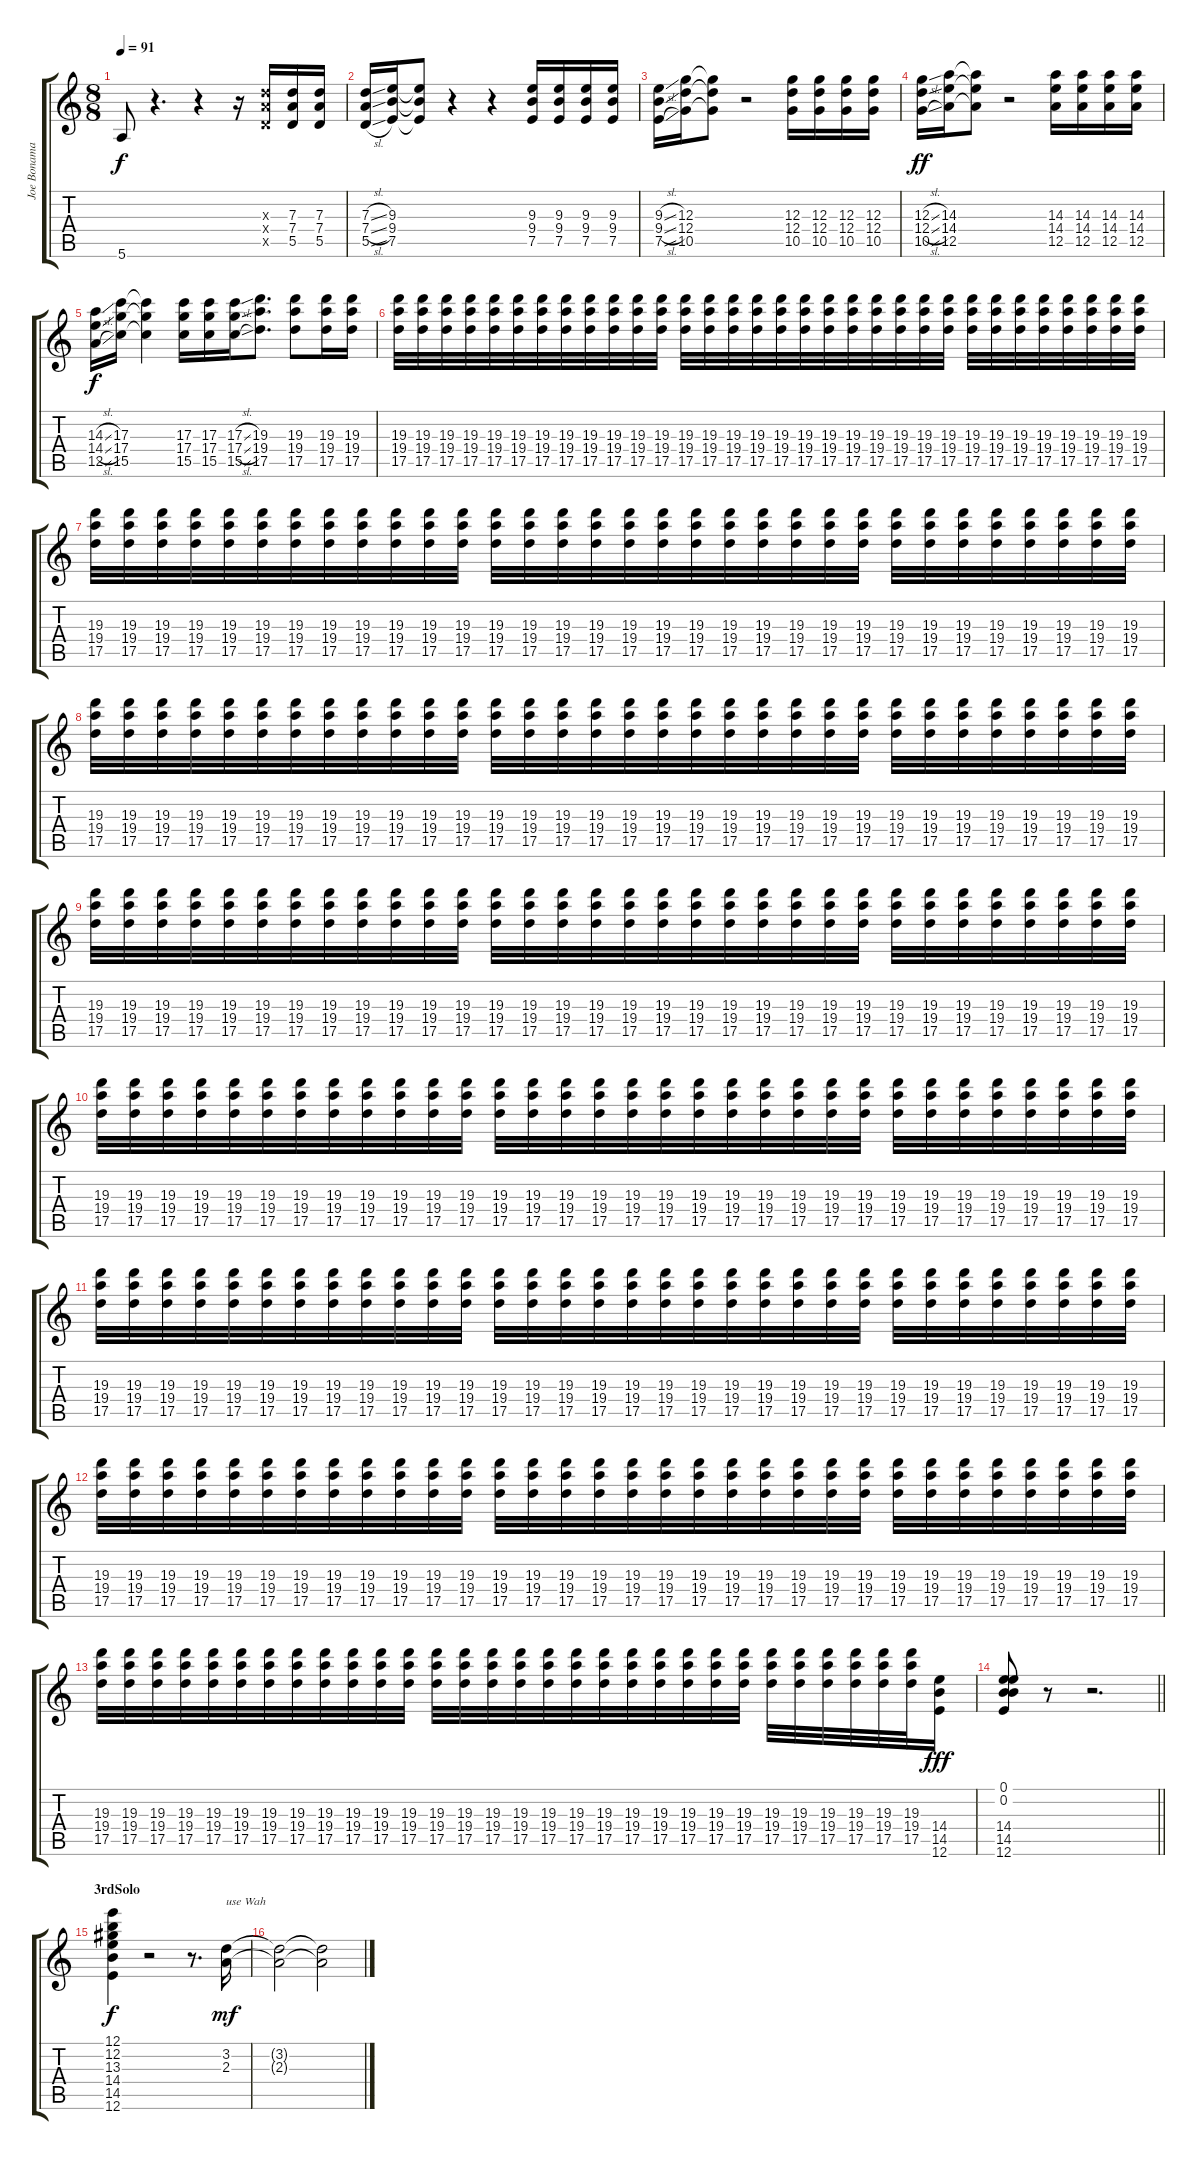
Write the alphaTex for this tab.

\track ("Joe Bonamassa Guitar" "Joe Bonama") {instrument overdrivenguitar}
\staff {score tabs}
\tuning (E4 B3 G3 D3 A2 E2) {hide}
\ts (8 8)
\tempo 91
\clef g2
\ks c
5.6{t}.8{dy f} r.4{d} r.4 r.16 (7.3{x} 7.4{x} 5.5{x}).16 (7.3 7.4 5.5).16 (7.3 7.4 5.5).16 |
(7.3{sl} 7.4{sl} 5.5{sl}).16 (9.3 9.4 7.5).16 (9.3{t} 9.4{t} 7.5{t}).8 r.4 r.4 (9.3 9.4 7.5).16 (9.3 9.4 7.5).16 (9.3 9.4 7.5).16 (9.3 9.4 7.5).16 |
(9.3{sl} 9.4{sl} 7.5{sl}).16 (12.3 12.4 10.5).16 (12.3{t} 12.4{t} 10.5{t}).8 r.2 (12.3 12.4 10.5).16 (12.3 12.4 10.5).16 (12.3 12.4 10.5).16 (12.3 12.4 10.5).16 |
(12.3{sl} 12.4{sl} 10.5{sl}).16{dy ff} (14.3 14.4 12.5).16 (14.3{t} 14.4{t} 12.5{t}).8 r.2 (14.3 14.4 12.5).16 (14.3 14.4 12.5).16 (14.3 14.4 12.5).16 (14.3 14.4 12.5).16 |
(14.3{sl} 14.4{sl} 12.5{sl}).16{dy f} (17.3 17.4 15.5).16 (17.3{t} 17.4{t} 15.5{t}).4 (17.3 17.4 15.5).16 (17.3 17.4 15.5).16 (17.3{sl} 17.4{sl} 15.5{sl}).16 (19.3 19.4 17.5).8{d} (19.3 19.4 17.5).8 (19.3 19.4 17.5).16 (19.3 19.4 17.5).16 |
(19.3 19.4 17.5).32 (19.3 19.4 17.5).32 (19.3 19.4 17.5).32 (19.3 19.4 17.5).32 (19.3 19.4 17.5).32 (19.3 19.4 17.5).32 (19.3 19.4 17.5).32 (19.3 19.4 17.5).32 (19.3 19.4 17.5).32 (19.3 19.4 17.5).32 (19.3 19.4 17.5).32 (19.3 19.4 17.5).32 (19.3 19.4 17.5).32 (19.3 19.4 17.5).32 (19.3 19.4 17.5).32 (19.3 19.4 17.5).32 (19.3 19.4 17.5).32 (19.3 19.4 17.5).32 (19.3 19.4 17.5).32 (19.3 19.4 17.5).32 (19.3 19.4 17.5).32 (19.3 19.4 17.5).32 (19.3 19.4 17.5).32 (19.3 19.4 17.5).32 (19.3 19.4 17.5).32 (19.3 19.4 17.5).32 (19.3 19.4 17.5).32 (19.3 19.4 17.5).32 (19.3 19.4 17.5).32 (19.3 19.4 17.5).32 (19.3 19.4 17.5).32 (19.3 19.4 17.5).32 |
(19.3 19.4 17.5).32 (19.3 19.4 17.5).32 (19.3 19.4 17.5).32 (19.3 19.4 17.5).32 (19.3 19.4 17.5).32 (19.3 19.4 17.5).32 (19.3 19.4 17.5).32 (19.3 19.4 17.5).32 (19.3 19.4 17.5).32 (19.3 19.4 17.5).32 (19.3 19.4 17.5).32 (19.3 19.4 17.5).32 (19.3 19.4 17.5).32 (19.3 19.4 17.5).32 (19.3 19.4 17.5).32 (19.3 19.4 17.5).32 (19.3 19.4 17.5).32 (19.3 19.4 17.5).32 (19.3 19.4 17.5).32 (19.3 19.4 17.5).32 (19.3 19.4 17.5).32 (19.3 19.4 17.5).32 (19.3 19.4 17.5).32 (19.3 19.4 17.5).32 (19.3 19.4 17.5).32 (19.3 19.4 17.5).32 (19.3 19.4 17.5).32 (19.3 19.4 17.5).32 (19.3 19.4 17.5).32 (19.3 19.4 17.5).32 (19.3 19.4 17.5).32 (19.3 19.4 17.5).32 |
(19.3 19.4 17.5).32 (19.3 19.4 17.5).32 (19.3 19.4 17.5).32 (19.3 19.4 17.5).32 (19.3 19.4 17.5).32 (19.3 19.4 17.5).32 (19.3 19.4 17.5).32 (19.3 19.4 17.5).32 (19.3 19.4 17.5).32 (19.3 19.4 17.5).32 (19.3 19.4 17.5).32 (19.3 19.4 17.5).32 (19.3 19.4 17.5).32 (19.3 19.4 17.5).32 (19.3 19.4 17.5).32 (19.3 19.4 17.5).32 (19.3 19.4 17.5).32 (19.3 19.4 17.5).32 (19.3 19.4 17.5).32 (19.3 19.4 17.5).32 (19.3 19.4 17.5).32 (19.3 19.4 17.5).32 (19.3 19.4 17.5).32 (19.3 19.4 17.5).32 (19.3 19.4 17.5).32 (19.3 19.4 17.5).32 (19.3 19.4 17.5).32 (19.3 19.4 17.5).32 (19.3 19.4 17.5).32 (19.3 19.4 17.5).32 (19.3 19.4 17.5).32 (19.3 19.4 17.5).32 |
(19.3 19.4 17.5).32 (19.3 19.4 17.5).32 (19.3 19.4 17.5).32 (19.3 19.4 17.5).32 (19.3 19.4 17.5).32 (19.3 19.4 17.5).32 (19.3 19.4 17.5).32 (19.3 19.4 17.5).32 (19.3 19.4 17.5).32 (19.3 19.4 17.5).32 (19.3 19.4 17.5).32 (19.3 19.4 17.5).32 (19.3 19.4 17.5).32 (19.3 19.4 17.5).32 (19.3 19.4 17.5).32 (19.3 19.4 17.5).32 (19.3 19.4 17.5).32 (19.3 19.4 17.5).32 (19.3 19.4 17.5).32 (19.3 19.4 17.5).32 (19.3 19.4 17.5).32 (19.3 19.4 17.5).32 (19.3 19.4 17.5).32 (19.3 19.4 17.5).32 (19.3 19.4 17.5).32 (19.3 19.4 17.5).32 (19.3 19.4 17.5).32 (19.3 19.4 17.5).32 (19.3 19.4 17.5).32 (19.3 19.4 17.5).32 (19.3 19.4 17.5).32 (19.3 19.4 17.5).32 |
(19.3 19.4 17.5).32 (19.3 19.4 17.5).32 (19.3 19.4 17.5).32 (19.3 19.4 17.5).32 (19.3 19.4 17.5).32 (19.3 19.4 17.5).32 (19.3 19.4 17.5).32 (19.3 19.4 17.5).32 (19.3 19.4 17.5).32 (19.3 19.4 17.5).32 (19.3 19.4 17.5).32 (19.3 19.4 17.5).32 (19.3 19.4 17.5).32 (19.3 19.4 17.5).32 (19.3 19.4 17.5).32 (19.3 19.4 17.5).32 (19.3 19.4 17.5).32 (19.3 19.4 17.5).32 (19.3 19.4 17.5).32 (19.3 19.4 17.5).32 (19.3 19.4 17.5).32 (19.3 19.4 17.5).32 (19.3 19.4 17.5).32 (19.3 19.4 17.5).32 (19.3 19.4 17.5).32 (19.3 19.4 17.5).32 (19.3 19.4 17.5).32 (19.3 19.4 17.5).32 (19.3 19.4 17.5).32 (19.3 19.4 17.5).32 (19.3 19.4 17.5).32 (19.3 19.4 17.5).32 |
(19.3 19.4 17.5).32 (19.3 19.4 17.5).32 (19.3 19.4 17.5).32 (19.3 19.4 17.5).32 (19.3 19.4 17.5).32 (19.3 19.4 17.5).32 (19.3 19.4 17.5).32 (19.3 19.4 17.5).32 (19.3 19.4 17.5).32 (19.3 19.4 17.5).32 (19.3 19.4 17.5).32 (19.3 19.4 17.5).32 (19.3 19.4 17.5).32 (19.3 19.4 17.5).32 (19.3 19.4 17.5).32 (19.3 19.4 17.5).32 (19.3 19.4 17.5).32 (19.3 19.4 17.5).32 (19.3 19.4 17.5).32 (19.3 19.4 17.5).32 (19.3 19.4 17.5).32 (19.3 19.4 17.5).32 (19.3 19.4 17.5).32 (19.3 19.4 17.5).32 (19.3 19.4 17.5).32 (19.3 19.4 17.5).32 (19.3 19.4 17.5).32 (19.3 19.4 17.5).32 (19.3 19.4 17.5).32 (19.3 19.4 17.5).32 (19.3 19.4 17.5).32 (19.3 19.4 17.5).32 |
(19.3 19.4 17.5).32 (19.3 19.4 17.5).32 (19.3 19.4 17.5).32 (19.3 19.4 17.5).32 (19.3 19.4 17.5).32 (19.3 19.4 17.5).32 (19.3 19.4 17.5).32 (19.3 19.4 17.5).32 (19.3 19.4 17.5).32 (19.3 19.4 17.5).32 (19.3 19.4 17.5).32 (19.3 19.4 17.5).32 (19.3 19.4 17.5).32 (19.3 19.4 17.5).32 (19.3 19.4 17.5).32 (19.3 19.4 17.5).32 (19.3 19.4 17.5).32 (19.3 19.4 17.5).32 (19.3 19.4 17.5).32 (19.3 19.4 17.5).32 (19.3 19.4 17.5).32 (19.3 19.4 17.5).32 (19.3 19.4 17.5).32 (19.3 19.4 17.5).32 (19.3 19.4 17.5).32 (19.3 19.4 17.5).32 (19.3 19.4 17.5).32 (19.3 19.4 17.5).32 (19.3 19.4 17.5).32 (19.3 19.4 17.5).32 (19.3 19.4 17.5).32 (19.3 19.4 17.5).32 |
(19.3 19.4 17.5).32 (19.3 19.4 17.5).32 (19.3 19.4 17.5).32 (19.3 19.4 17.5).32 (19.3 19.4 17.5).32 (19.3 19.4 17.5).32 (19.3 19.4 17.5).32 (19.3 19.4 17.5).32 (19.3 19.4 17.5).32 (19.3 19.4 17.5).32 (19.3 19.4 17.5).32 (19.3 19.4 17.5).32 (19.3 19.4 17.5).32 (19.3 19.4 17.5).32 (19.3 19.4 17.5).32 (19.3 19.4 17.5).32 (19.3 19.4 17.5).32 (19.3 19.4 17.5).32 (19.3 19.4 17.5).32 (19.3 19.4 17.5).32 (19.3 19.4 17.5).32 (19.3 19.4 17.5).32 (19.3 19.4 17.5).32 (19.3 19.4 17.5).32 (19.3 19.4 17.5).32 (19.3 19.4 17.5).32 (19.3 19.4 17.5).32 (19.3 19.4 17.5).32 (19.3 19.4 17.5).32 (19.3 19.4 17.5).32 (14.4 14.5 12.6).16{dy fff} |
\barLineRight lightlight
(0.1 0.2 14.4 14.5 12.6).8 r.8 r.2{d} |
\section ("" "3rdSolo")
(12.1 12.2 13.3 14.4 14.5 12.6).4{dy f} r.2 r.8{d} (3.2 2.3).16{txt "use Wah" dy mf} |
(3.2{t} 2.3{t}).2 (3.2{t} 2.3{t}).2{volume 0}
